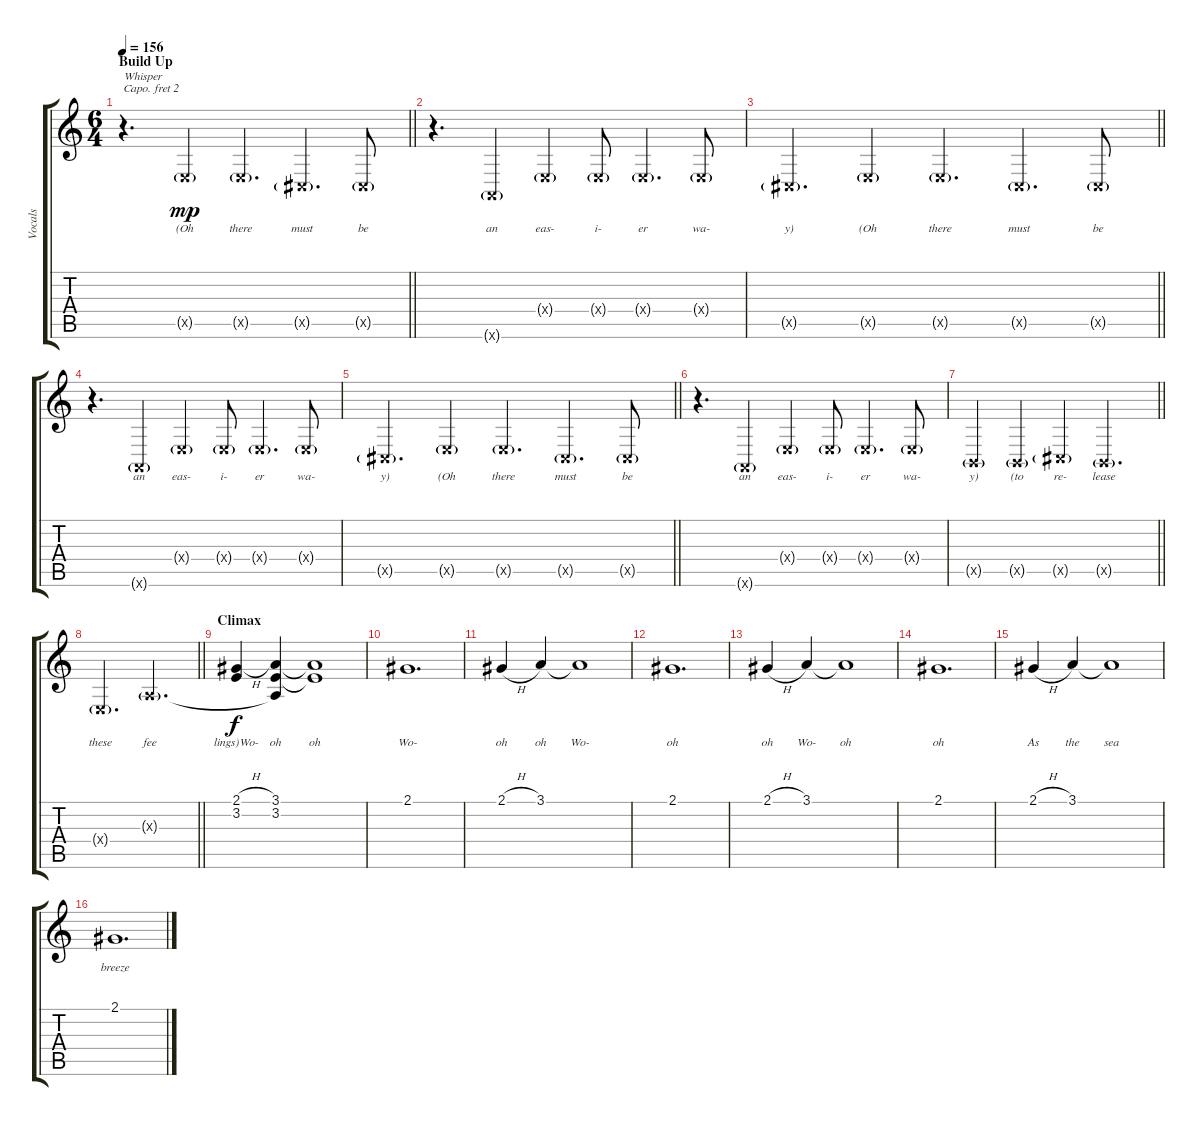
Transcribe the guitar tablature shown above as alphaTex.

\track ("Vocals" "Vocals") {instrument lead6voice}
\staff {score tabs}
\capo 2
\tuning (E4 B3 G3 D3 A2 E2) {hide}
\ts (6 4)
\section ("" "Build Up")
\tempo 156
\clef g2
\barLineRight lightlight
\ks c
r.4{d txt "Whisper" dy f} 5.5{g x}.4{lyrics (0 "(Oh") lyrics (1 "") lyrics (2 "") lyrics (3 "") lyrics (4 "") dy mp} 5.5{g x}.4{d lyrics (0 "there") lyrics (1 "") lyrics (2 "") lyrics (3 "") lyrics (4 "")} 2.5{g x}.4{d lyrics (0 "must") lyrics (1 "") lyrics (2 "") lyrics (3 "") lyrics (4 "")} 2.5{g x}.8{lyrics (0 "be") lyrics (1 "") lyrics (2 "") lyrics (3 "") lyrics (4 "")} |
\section ("" "")
r.4{d} 3.6{g x}.4{lyrics (0 "an") lyrics (1 "") lyrics (2 "") lyrics (3 "") lyrics (4 "")} 0.4{g x}.4{lyrics (0 "eas-") lyrics (1 "") lyrics (2 "") lyrics (3 "") lyrics (4 "")} 0.4{g x}.8{lyrics (0 "i-") lyrics (1 "") lyrics (2 "") lyrics (3 "") lyrics (4 "")} 0.4{g x}.4{d lyrics (0 "er") lyrics (1 "") lyrics (2 "") lyrics (3 "") lyrics (4 "")} 0.4{g x}.8{lyrics (0 "wa-") lyrics (1 "") lyrics (2 "") lyrics (3 "") lyrics (4 "")} |
\barLineRight lightlight
2.5{g x}.4{d lyrics (0 "y)") lyrics (1 "") lyrics (2 "") lyrics (3 "") lyrics (4 "")} 5.5{g x}.4{lyrics (0 "(Oh") lyrics (1 "") lyrics (2 "") lyrics (3 "") lyrics (4 "")} 5.5{g x}.4{d lyrics (0 "there") lyrics (1 "") lyrics (2 "") lyrics (3 "") lyrics (4 "")} 2.5{g x}.4{d lyrics (0 "must") lyrics (1 "") lyrics (2 "") lyrics (3 "") lyrics (4 "")} 2.5{g x}.8{lyrics (0 "be") lyrics (1 "") lyrics (2 "") lyrics (3 "") lyrics (4 "")} |
r.4{d} 3.6{g x}.4{lyrics (0 "an") lyrics (1 "") lyrics (2 "") lyrics (3 "") lyrics (4 "")} 0.4{g x}.4{lyrics (0 "eas-") lyrics (1 "") lyrics (2 "") lyrics (3 "") lyrics (4 "")} 0.4{g x}.8{lyrics (0 "i-") lyrics (1 "") lyrics (2 "") lyrics (3 "") lyrics (4 "")} 0.4{g x}.4{d lyrics (0 "er") lyrics (1 "") lyrics (2 "") lyrics (3 "") lyrics (4 "")} 0.4{g x}.8{lyrics (0 "wa-") lyrics (1 "") lyrics (2 "") lyrics (3 "") lyrics (4 "")} |
\barLineRight lightlight
2.5{g x}.4{d lyrics (0 "y)") lyrics (1 "") lyrics (2 "") lyrics (3 "") lyrics (4 "")} 5.5{g x}.4{lyrics (0 "(Oh") lyrics (1 "") lyrics (2 "") lyrics (3 "") lyrics (4 "")} 5.5{g x}.4{d lyrics (0 "there") lyrics (1 "") lyrics (2 "") lyrics (3 "") lyrics (4 "")} 2.5{g x}.4{d lyrics (0 "must") lyrics (1 "") lyrics (2 "") lyrics (3 "") lyrics (4 "")} 2.5{g x}.8{lyrics (0 "be") lyrics (1 "") lyrics (2 "") lyrics (3 "") lyrics (4 "")} |
r.4{d} 3.6{g x}.4{lyrics (0 "an") lyrics (1 "") lyrics (2 "") lyrics (3 "") lyrics (4 "")} 0.4{g x}.4{lyrics (0 "eas-") lyrics (1 "") lyrics (2 "") lyrics (3 "") lyrics (4 "")} 0.4{g x}.8{lyrics (0 "i-") lyrics (1 "") lyrics (2 "") lyrics (3 "") lyrics (4 "")} 0.4{g x}.4{d lyrics (0 "er") lyrics (1 "") lyrics (2 "") lyrics (3 "") lyrics (4 "")} 0.4{g x}.8{lyrics (0 "wa-") lyrics (1 "") lyrics (2 "") lyrics (3 "") lyrics (4 "")} |
\barLineRight lightlight
0.5{g x}.4{lyrics (0 "y)") lyrics (1 "") lyrics (2 "") lyrics (3 "") lyrics (4 "")} 0.5{g x}.4{lyrics (0 "(to") lyrics (1 "") lyrics (2 "") lyrics (3 "") lyrics (4 "")} 2.5{g x}.4{lyrics (0 "re-") lyrics (1 "") lyrics (2 "") lyrics (3 "") lyrics (4 "")} 0.5{g x}.2{d lyrics (0 "lease") lyrics (1 "") lyrics (2 "") lyrics (3 "") lyrics (4 "")} |
\barLineRight lightlight
0.4{g x}.2{d lyrics (0 "these") lyrics (1 "") lyrics (2 "") lyrics (3 "") lyrics (4 "")} 0.3{g x}.2{d lyrics (0 "fee") lyrics (1 "") lyrics (2 "") lyrics (3 "") lyrics (4 "")} |
\section ("" "Climax")
(2.1{h} 3.2).4{lyrics (0 "lings)Wo-") lyrics (1 "") lyrics (2 "") lyrics (3 "") lyrics (4 "") dy f} (3.1 3.2 0.3{t}).4{lyrics (0 "oh") lyrics (1 "") lyrics (2 "") lyrics (3 "") lyrics (4 "")} (3.1{t} 3.2{t}).1{lyrics (0 "oh") lyrics (1 "") lyrics (2 "") lyrics (3 "") lyrics (4 "")} |
2.1.1{d lyrics (0 "Wo-") lyrics (1 "") lyrics (2 "") lyrics (3 "") lyrics (4 "")} |
2.1{h}.4{lyrics (0 "oh") lyrics (1 "") lyrics (2 "") lyrics (3 "") lyrics (4 "")} 3.1.4{lyrics (0 "oh") lyrics (1 "") lyrics (2 "") lyrics (3 "") lyrics (4 "")} 3.1{t}.1{lyrics (0 "Wo-") lyrics (1 "") lyrics (2 "") lyrics (3 "") lyrics (4 "")} |
2.1.1{d lyrics (0 "oh") lyrics (1 "") lyrics (2 "") lyrics (3 "") lyrics (4 "")} |
2.1{h}.4{lyrics (0 "oh") lyrics (1 "") lyrics (2 "") lyrics (3 "") lyrics (4 "")} 3.1.4{lyrics (0 "Wo-") lyrics (1 "") lyrics (2 "") lyrics (3 "") lyrics (4 "")} 3.1{t}.1{lyrics (0 "oh") lyrics (1 "") lyrics (2 "") lyrics (3 "") lyrics (4 "")} |
2.1.1{d lyrics (0 "oh") lyrics (1 "") lyrics (2 "") lyrics (3 "") lyrics (4 "")} |
2.1{h}.4{lyrics (0 "As") lyrics (1 "") lyrics (2 "") lyrics (3 "") lyrics (4 "")} 3.1.4{lyrics (0 "the") lyrics (1 "") lyrics (2 "") lyrics (3 "") lyrics (4 "")} 3.1{t}.1{lyrics (0 "sea") lyrics (1 "") lyrics (2 "") lyrics (3 "") lyrics (4 "")} |
2.1.1{d lyrics (0 "breeze") lyrics (1 "") lyrics (2 "") lyrics (3 "") lyrics (4 "")}
